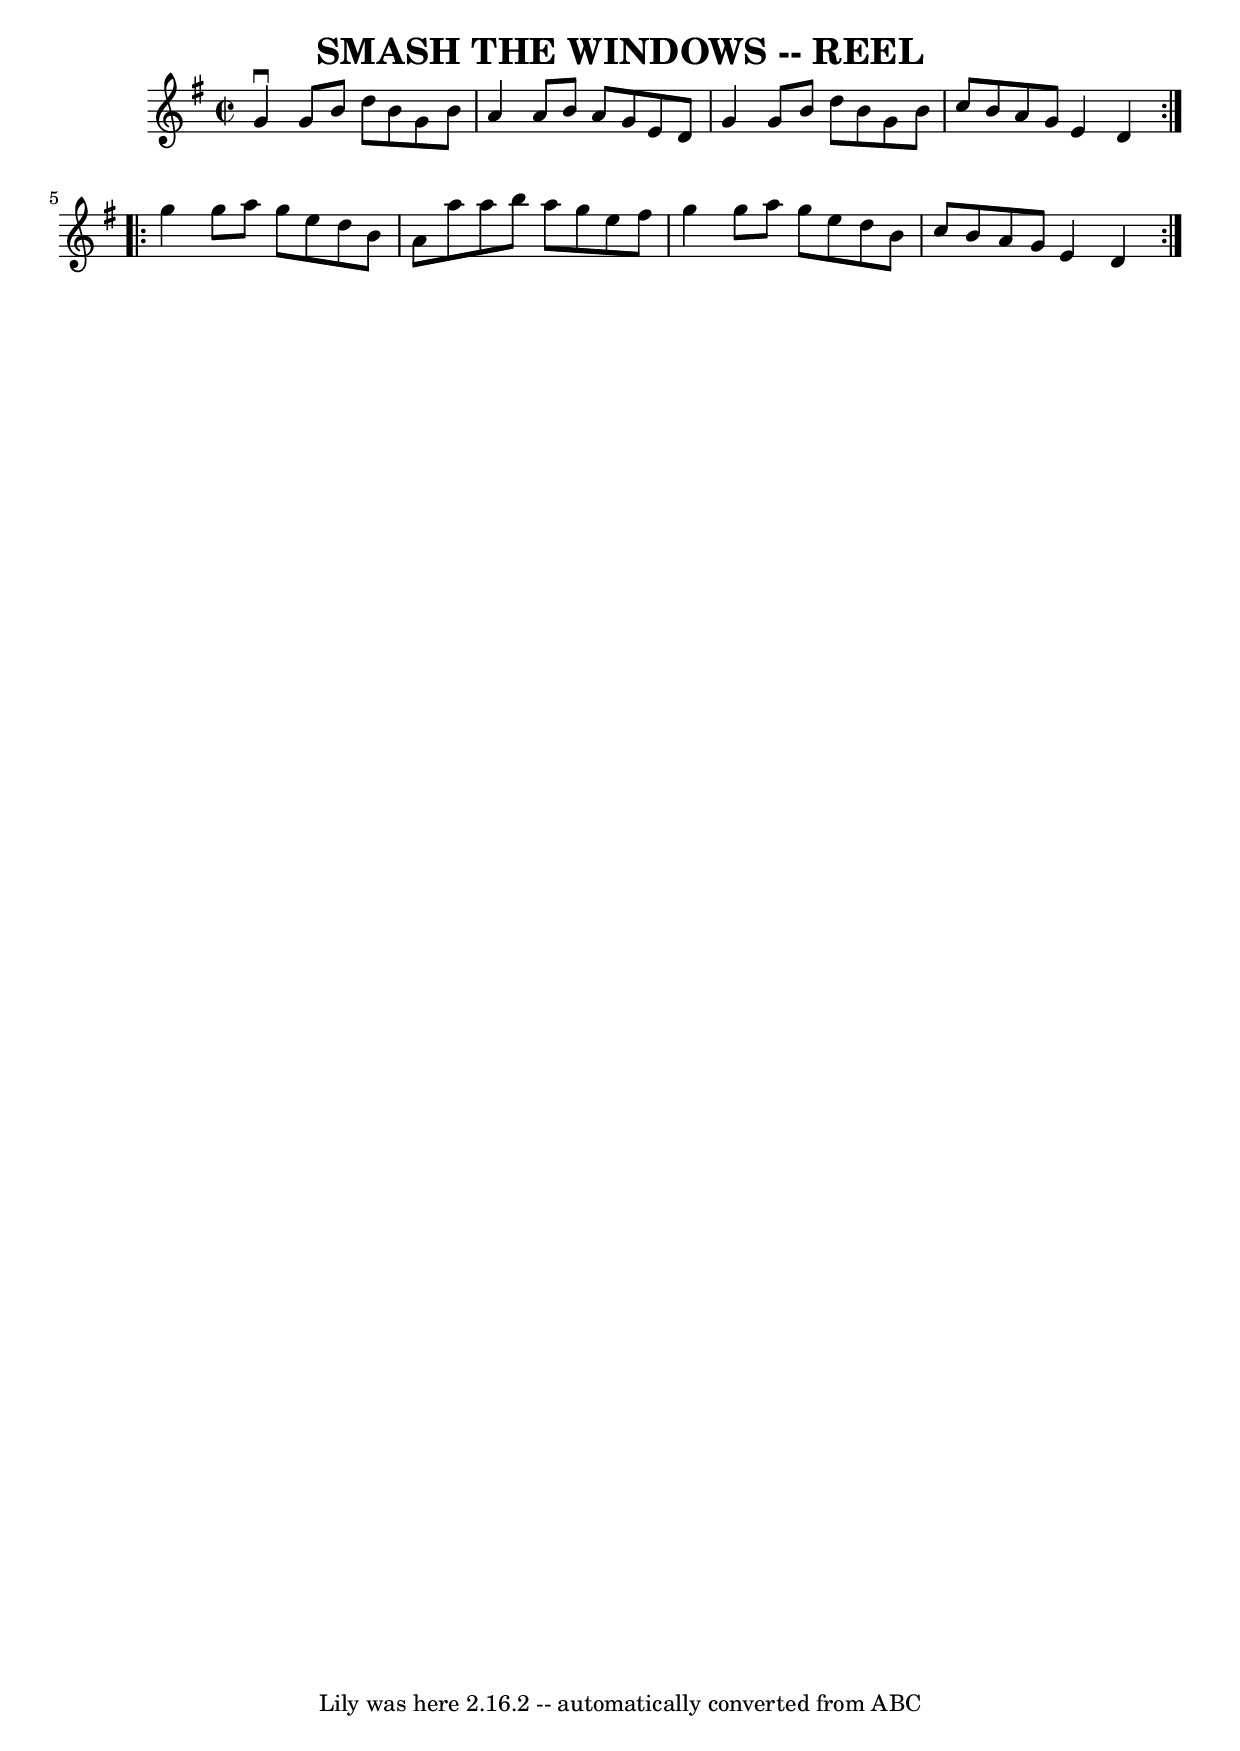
\version "2.16.2"
\include "Mammoth.ily"
\header {
  %% book = "Ryan's Mammoth Collection of Fiddle Tunes"
  crossRefNumber = "1"
  footnotes = ""
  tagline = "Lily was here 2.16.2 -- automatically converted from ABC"
  title = "SMASH THE WINDOWS -- REEL"

}
voicedefault =  {



  \repeat volta 2 {

    \override Staff.TimeSignature #'style = #'C
    \time 2/2 
    \key g \major
    g'4^\downbow g'8 b'8 d''8 b'8 g'8         b'8     |
    a'4 a'8 b'8 a'8 g'8 e'8 d'8    |
         g'4 g'8 b'8 d''8 b'8 g'8 b'8     |
    c''8 b'8 a'8 
    g'8 e'4 d'4    
  }     
  \repeat volta 2 {
    g''4 g''8 a''8 g''8       e''8 d''8 b'8     |
    a'8 a''8 a''8 b''8 a''8 g''8      e''8 fis''8     |
    g''4 g''8 a''8 g''8 e''8 d''8         b'8     |
    c''8 b'8 a'8 g'8 e'4 d'4    
  }   

}

\score{
  <<

    \context Staff="default"
    {
      \voicedefault 
      
    }

  >>
  \layout {
    
  }
  \midi {
  }

}
